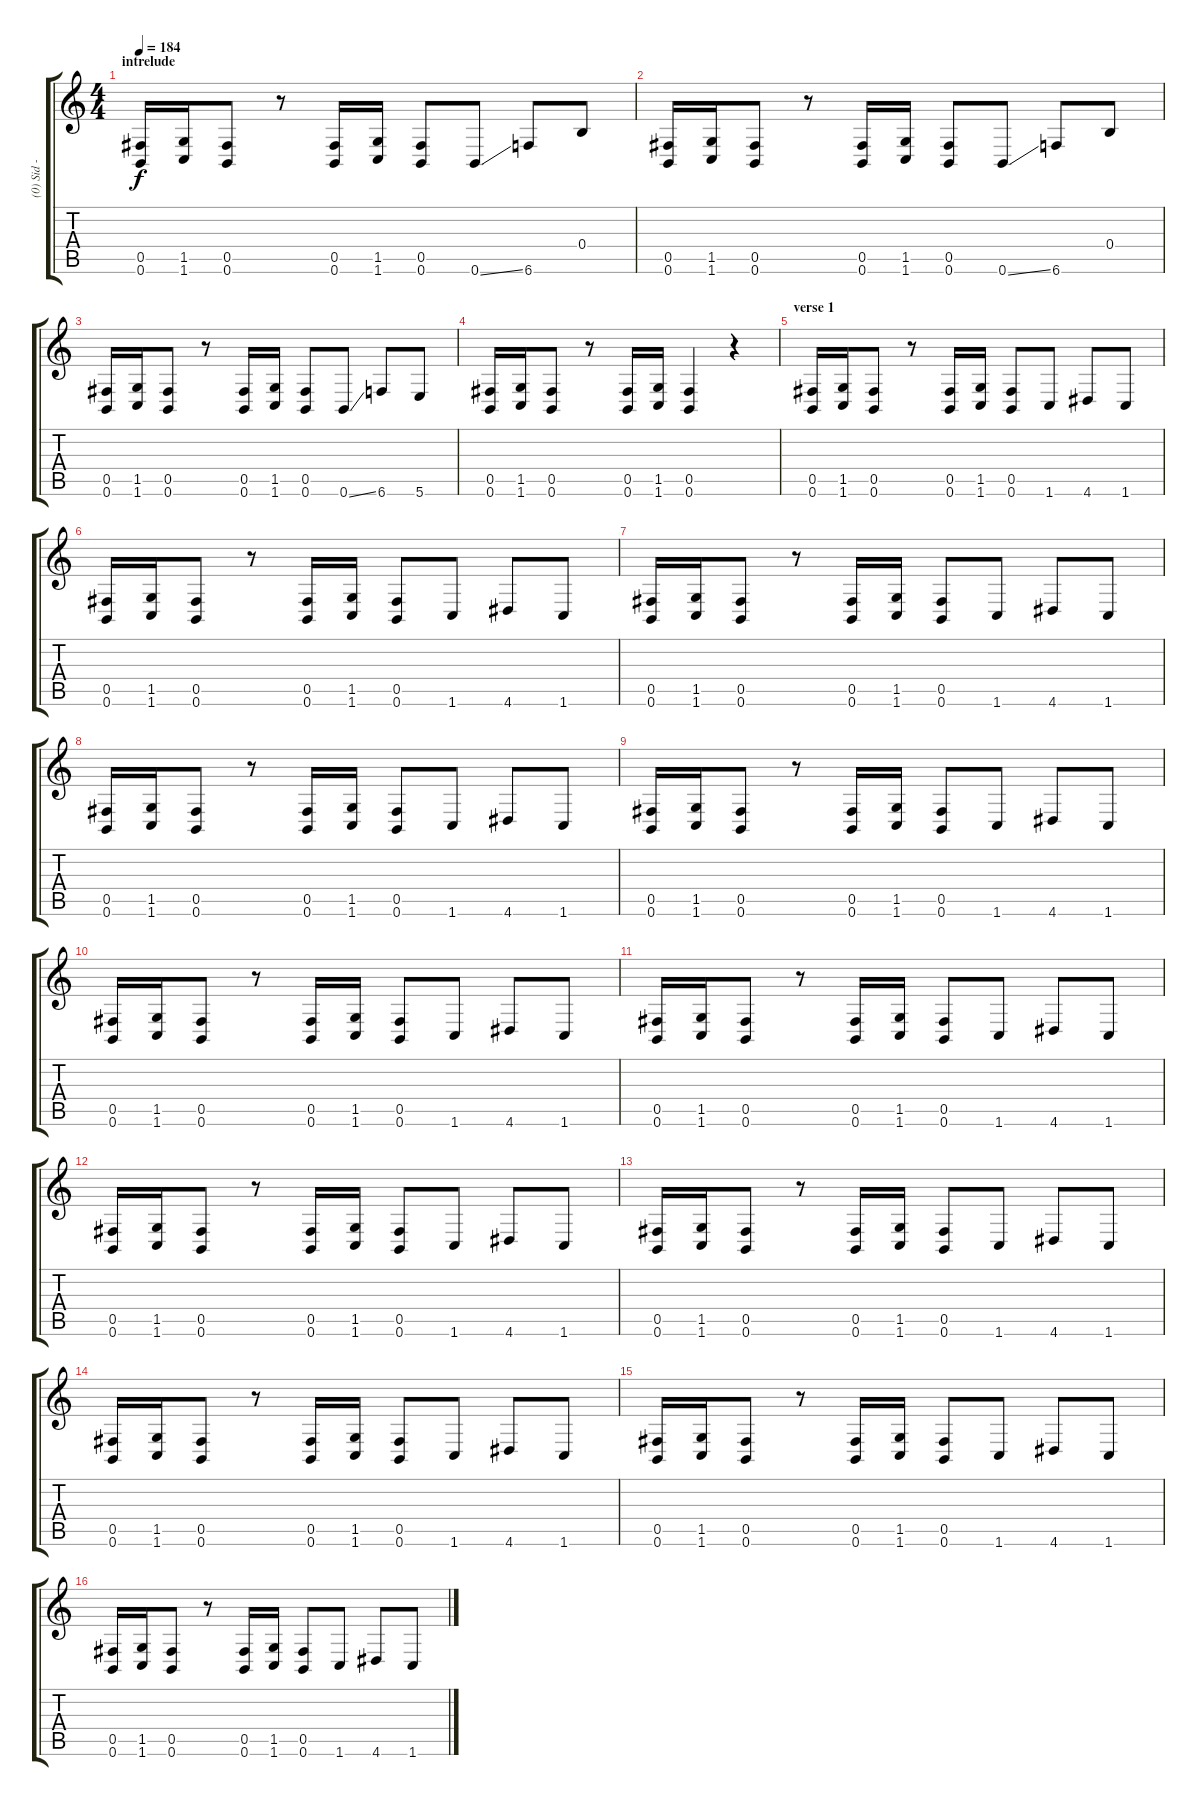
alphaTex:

\track ("(0) Sid - guitar C#" "(0) Sid - ") {instrument overdrivenguitar}
\staff {score tabs}
\tuning (Db4 Ab3 E3 B2 Gb2 B1) {hide}
\ts (4 4)
\section ("" "intrelude")
\tempo 184
\clef g2
\ks c
(0.5 0.6).16{dy f} (1.5 1.6).16 (0.5 0.6).8 r.8 (0.5 0.6).16 (1.5 1.6).16 (0.5 0.6).8 0.6{ss}.8 6.6.8 0.4.8 |
(0.5 0.6).16 (1.5 1.6).16 (0.5 0.6).8 r.8 (0.5 0.6).16 (1.5 1.6).16 (0.5 0.6).8 0.6{ss}.8 6.6.8 0.4.8 |
(0.5 0.6).16 (1.5 1.6).16 (0.5 0.6).8 r.8 (0.5 0.6).16 (1.5 1.6).16 (0.5 0.6).8 0.6{ss}.8 6.6.8 5.6.8 |
(0.5 0.6).16 (1.5 1.6).16 (0.5 0.6).8 r.8 (0.5 0.6).16 (1.5 1.6).16 (0.5 0.6).4 r.4 |
\section ("" "verse 1")
(0.5 0.6).16 (1.5 1.6).16 (0.5 0.6).8 r.8 (0.5 0.6).16 (1.5 1.6).16 (0.5 0.6).8 1.6.8 4.6.8 1.6.8 |
(0.5 0.6).16 (1.5 1.6).16 (0.5 0.6).8 r.8 (0.5 0.6).16 (1.5 1.6).16 (0.5 0.6).8 1.6.8 4.6.8 1.6.8 |
(0.5 0.6).16 (1.5 1.6).16 (0.5 0.6).8 r.8 (0.5 0.6).16 (1.5 1.6).16 (0.5 0.6).8 1.6.8 4.6.8 1.6.8 |
(0.5 0.6).16 (1.5 1.6).16 (0.5 0.6).8 r.8 (0.5 0.6).16 (1.5 1.6).16 (0.5 0.6).8 1.6.8 4.6.8 1.6.8 |
(0.5 0.6).16 (1.5 1.6).16 (0.5 0.6).8 r.8 (0.5 0.6).16 (1.5 1.6).16 (0.5 0.6).8 1.6.8 4.6.8 1.6.8 |
(0.5 0.6).16 (1.5 1.6).16 (0.5 0.6).8 r.8 (0.5 0.6).16 (1.5 1.6).16 (0.5 0.6).8 1.6.8 4.6.8 1.6.8 |
(0.5 0.6).16 (1.5 1.6).16 (0.5 0.6).8 r.8 (0.5 0.6).16 (1.5 1.6).16 (0.5 0.6).8 1.6.8 4.6.8 1.6.8 |
(0.5 0.6).16 (1.5 1.6).16 (0.5 0.6).8 r.8 (0.5 0.6).16 (1.5 1.6).16 (0.5 0.6).8 1.6.8 4.6.8 1.6.8 |
(0.5 0.6).16 (1.5 1.6).16 (0.5 0.6).8 r.8 (0.5 0.6).16 (1.5 1.6).16 (0.5 0.6).8 1.6.8 4.6.8 1.6.8 |
(0.5 0.6).16 (1.5 1.6).16 (0.5 0.6).8 r.8 (0.5 0.6).16 (1.5 1.6).16 (0.5 0.6).8 1.6.8 4.6.8 1.6.8 |
(0.5 0.6).16 (1.5 1.6).16 (0.5 0.6).8 r.8 (0.5 0.6).16 (1.5 1.6).16 (0.5 0.6).8 1.6.8 4.6.8 1.6.8 |
(0.5 0.6).16 (1.5 1.6).16 (0.5 0.6).8 r.8 (0.5 0.6).16 (1.5 1.6).16 (0.5 0.6).8 1.6.8 4.6.8 1.6.8
